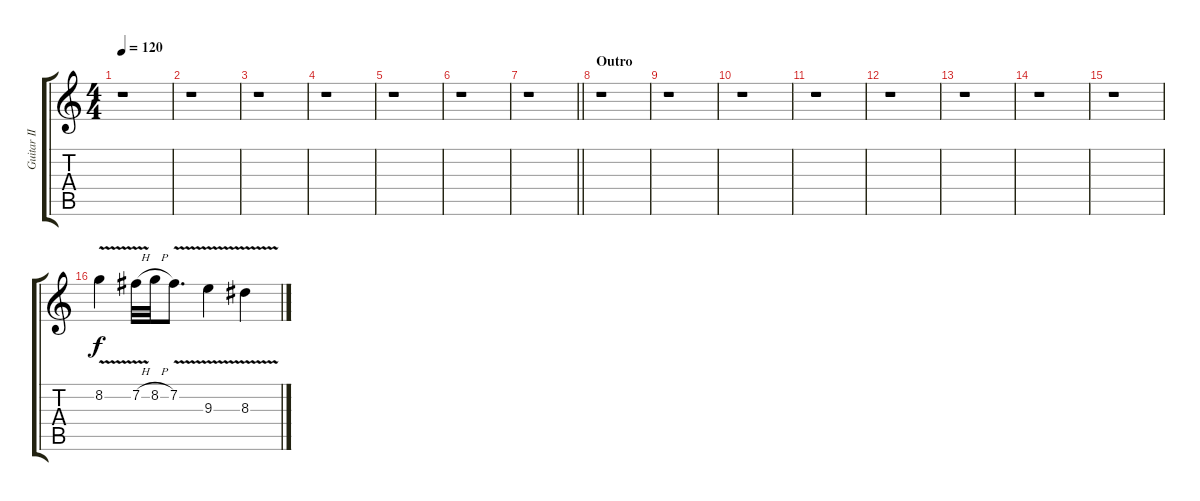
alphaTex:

\track ("Guitar II" "Guitar II") {instrument overdrivenguitar}
\staff {score tabs}
\tuning (E4 B3 G3 D3 A2 E2) {hide}
\ts (4 4)
\tempo 120
\clef g2
\ks c
r.1{dy f} |
r.1 |
r.1 |
r.1 |
r.1 |
r.1 |
\barLineRight lightlight
r.1 |
\section ("" "Outro")
r.1 |
r.1 |
r.1 |
r.1 |
r.1 |
r.1 |
r.1 |
r.1 |
8.2{v}.4 7.2{v h}.32 8.2{h}.32 7.2{v}.8{d} 9.3{v}.4 8.3{v}.4
